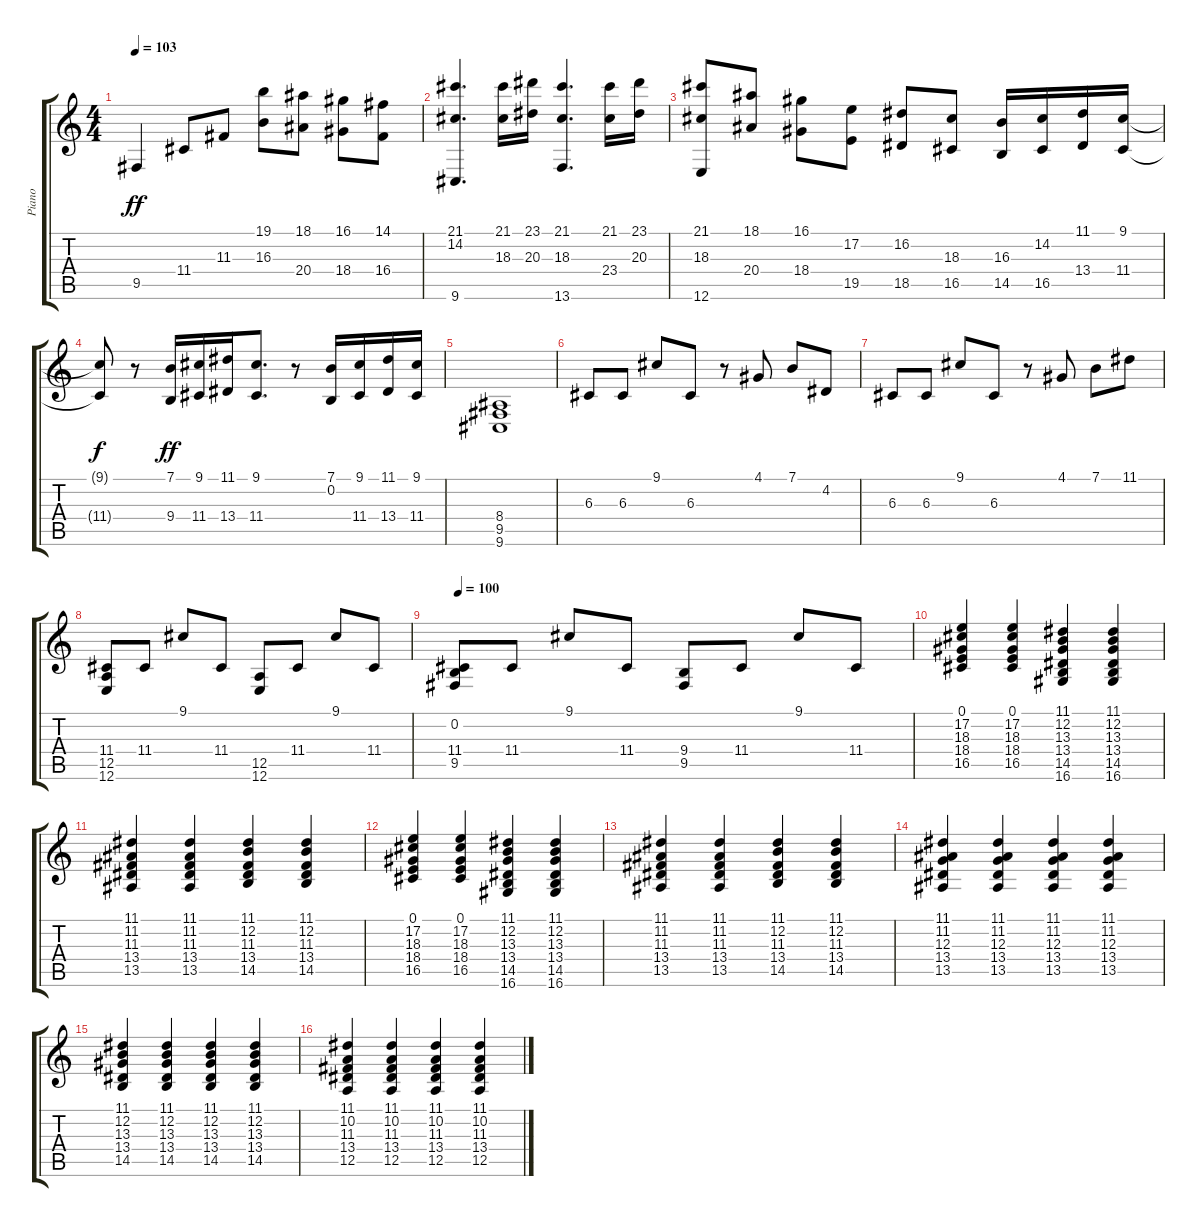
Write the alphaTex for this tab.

\track ("Piano" "Piano") {instrument electricgrandpiano}
\staff {score tabs}
\tuning (E4 B3 G3 D3 A2 E2) {hide}
\ts (4 4)
\tempo 103
\clef g2
\ks c
9.5.4{dy ff} 11.4.8 11.3.8 (19.1 16.3).8 (18.1 20.4).8 (16.1 18.4).8 (14.1 16.4).8 |
(21.1 14.2 9.6).4{d} (21.1 18.3).16 (23.1 20.3).16 (21.1 18.3 13.6).4{d} (21.1 23.4).16 (23.1 20.3).16 |
(21.1 18.3 12.6).8 (18.1 20.4).8 (16.1 18.4).8 (17.2 19.5).8 (16.2 18.5).8 (18.3 16.5).8 (16.3 14.5).16 (14.2 16.5).16 (11.1 13.4).16 (9.1 11.4).16 |
(9.1{t} 11.4{t}).8{dy f} r.8 (7.1 9.4).16{dy ff} (9.1 11.4).16 (11.1 13.4).16 (9.1 11.4).8{d} r.8 (7.1 0.2).16 (9.1 11.4).16 (11.1 13.4).16 (9.1 11.4).16 |
(8.4 9.5 9.6).1 |
6.3.8 6.3.8 9.1.8 6.3.8 r.8 4.1.8 7.1.8 4.2.8 |
6.3.8 6.3.8 9.1.8 6.3.8 r.8 4.1.8 7.1.8 11.1.8 |
(11.4 12.5 12.6).8 11.4.8 9.1.8 11.4.8 (12.5 12.6).8 11.4.8 9.1.8 11.4.8 |
\tempo 100
(0.2 11.4 9.5).8 11.4.8 9.1.8 11.4.8 (9.4 9.5).8 11.4.8 9.1.8 11.4.8 |
(0.1 17.2 18.3 18.4 16.5).4 (0.1 17.2 18.3 18.4 16.5).4 (11.1 12.2 13.3 13.4 14.5 16.6).4 (11.1 12.2 13.3 13.4 14.5 16.6).4 |
(11.1 11.2 11.3 13.4 13.5).4 (11.1 11.2 11.3 13.4 13.5).4 (11.1 12.2 11.3 13.4 14.5).4 (11.1 12.2 11.3 13.4 14.5).4 |
(0.1 17.2 18.3 18.4 16.5).4 (0.1 17.2 18.3 18.4 16.5).4 (11.1 12.2 13.3 13.4 14.5 16.6).4 (11.1 12.2 13.3 13.4 14.5 16.6).4 |
(11.1 11.2 11.3 13.4 13.5).4 (11.1 11.2 11.3 13.4 13.5).4 (11.1 12.2 11.3 13.4 14.5).4 (11.1 12.2 11.3 13.4 14.5).4 |
(11.1 11.2 12.3 13.4 13.5).4 (11.1 11.2 12.3 13.4 13.5).4 (11.1 11.2 12.3 13.4 13.5).4 (11.1 11.2 12.3 13.4 13.5).4 |
(11.1 12.2 13.3 13.4 14.5).4 (11.1 12.2 13.3 13.4 14.5).4 (11.1 12.2 13.3 13.4 14.5).4 (11.1 12.2 13.3 13.4 14.5).4 |
(11.1 10.2 11.3 13.4 12.5).4 (11.1 10.2 11.3 13.4 12.5).4 (11.1 10.2 11.3 13.4 12.5).4 (11.1 10.2 11.3 13.4 12.5).4
